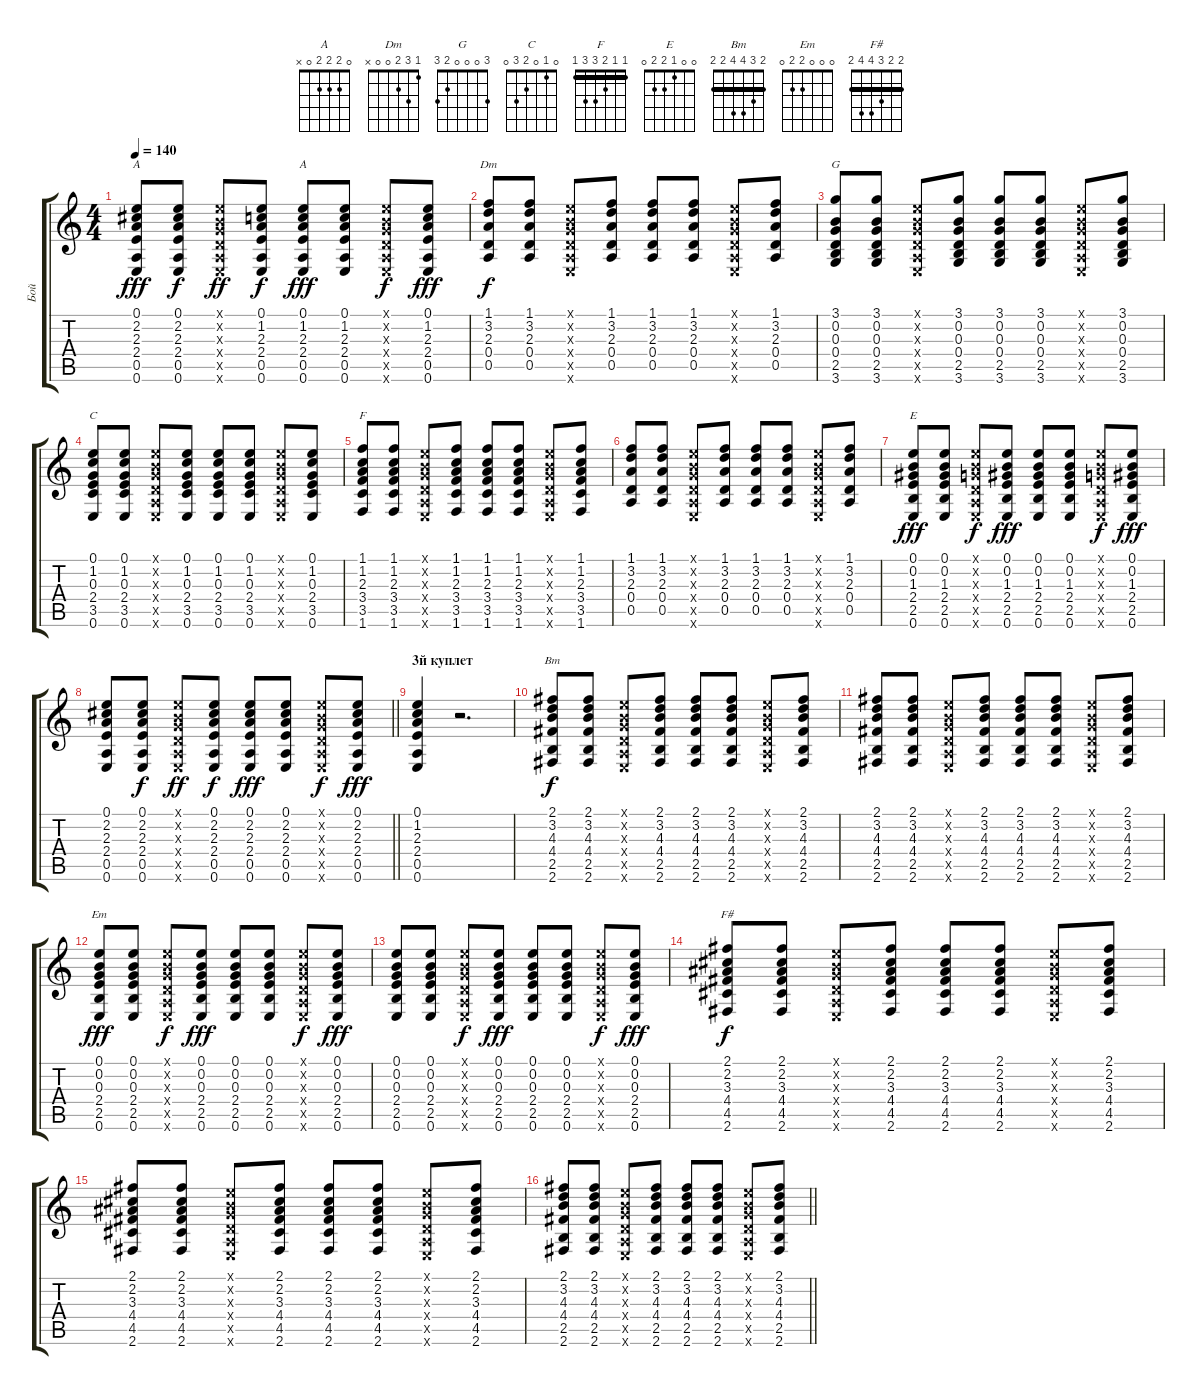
\track ("Бой" "Бой") {instrument acousticguitarsteel}
\staff {score tabs}
\tuning (E4 B3 G3 D3 A2 E2) {hide}
\chord ("A" 0 2 2 2 0 0)
\chord ("A" 0 2 2 2 0 x)
\chord ("Dm" 1 3 2 0 0 x)
\chord ("G" 3 0 0 0 2 3)
\chord ("C" 0 1 0 2 3 0)
\chord ("F" 1 1 2 3 3 1) {barre 1}
\chord ("E" 0 0 1 2 2 0)
\chord ("Bm" 2 3 4 4 2 2) {barre 2}
\chord ("Em" 0 0 0 2 2 0)
\chord ("F#" 2 2 3 4 4 2) {barre 2}
\ts (4 4)
\tempo 140
\clef g2
\ks c
(0.1 2.2 2.3 2.4 0.5 0.6).8{ch "A" dy fff} (0.1 2.2 2.3 2.4 0.5 0.6).8{dy f} (0.1{x} 0.2{x} 0.3{x} 0.4{x} 0.5{x} 0.6{x}).8{dy ff} (0.1 1.2 2.3 2.4 0.5 0.6).8{dy f} (0.1 1.2 2.3 2.4 0.5 0.6).8{ch "A" dy fff} (0.1 1.2 2.3 2.4 0.5 0.6).8 (0.1{x} 0.2{x} 0.3{x} 0.4{x} 0.5{x} 0.6{x}).8{dy f} (0.1 1.2 2.3 2.4 0.5 0.6).8{dy fff} |
(1.1 3.2 2.3 0.4 0.5).8{ch "Dm" dy f} (1.1 3.2 2.3 0.4 0.5).8 (0.1{x} 0.2{x} 0.3{x} 0.4{x} 0.5{x} 0.6{x}).8 (1.1 3.2 2.3 0.4 0.5).8 (1.1 3.2 2.3 0.4 0.5).8 (1.1 3.2 2.3 0.4 0.5).8 (0.1{x} 0.2{x} 0.3{x} 0.4{x} 0.5{x} 0.6{x}).8 (1.1 3.2 2.3 0.4 0.5).8 |
(3.1 0.2 0.3 0.4 2.5 3.6).8{ch "G"} (3.1 0.2 0.3 0.4 2.5 3.6).8 (0.1{x} 0.2{x} 0.3{x} 0.4{x} 0.5{x} 0.6{x}).8 (3.1 0.2 0.3 0.4 2.5 3.6).8 (3.1 0.2 0.3 0.4 2.5 3.6).8 (3.1 0.2 0.3 0.4 2.5 3.6).8 (0.1{x} 0.2{x} 0.3{x} 0.4{x} 0.5{x} 0.6{x}).8 (3.1 0.2 0.3 0.4 2.5 3.6).8 |
(0.1 1.2 0.3 2.4 3.5 0.6).8{ch "C"} (0.1 1.2 0.3 2.4 3.5 0.6).8 (0.1{x} 0.2{x} 0.3{x} 0.4{x} 0.5{x} 0.6{x}).8 (0.1 1.2 0.3 2.4 3.5 0.6).8 (0.1 1.2 0.3 2.4 3.5 0.6).8 (0.1 1.2 0.3 2.4 3.5 0.6).8 (0.1{x} 0.2{x} 0.3{x} 0.4{x} 0.5{x} 0.6{x}).8 (0.1 1.2 0.3 2.4 3.5 0.6).8 |
(1.1 1.2 2.3 3.4 3.5 1.6).8{ch "F"} (1.1 1.2 2.3 3.4 3.5 1.6).8 (0.1{x} 0.2{x} 0.3{x} 0.4{x} 0.5{x} 0.6{x}).8 (1.1 1.2 2.3 3.4 3.5 1.6).8 (1.1 1.2 2.3 3.4 3.5 1.6).8 (1.1 1.2 2.3 3.4 3.5 1.6).8 (0.1{x} 0.2{x} 0.3{x} 0.4{x} 0.5{x} 0.6{x}).8 (1.1 1.2 2.3 3.4 3.5 1.6).8 |
(1.1 3.2 2.3 0.4 0.5).8 (1.1 3.2 2.3 0.4 0.5).8 (0.1{x} 0.2{x} 0.3{x} 0.4{x} 0.5{x} 0.6{x}).8 (1.1 3.2 2.3 0.4 0.5).8 (1.1 3.2 2.3 0.4 0.5).8 (1.1 3.2 2.3 0.4 0.5).8 (0.1{x} 0.2{x} 0.3{x} 0.4{x} 0.5{x} 0.6{x}).8 (1.1 3.2 2.3 0.4 0.5).8 |
(0.1 0.2 1.3 2.4 2.5 0.6).8{ch "E" dy fff} (0.1 0.2 1.3 2.4 2.5 0.6).8 (0.1{x} 0.2{x} 0.3{x} 0.4{x} 0.5{x} 0.6{x}).8{dy f} (0.1 0.2 1.3 2.4 2.5 0.6).8{dy fff} (0.1 0.2 1.3 2.4 2.5 0.6).8 (0.1 0.2 1.3 2.4 2.5 0.6).8 (0.1{x} 0.2{x} 0.3{x} 0.4{x} 0.5{x} 0.6{x}).8{dy f} (0.1 0.2 1.3 2.4 2.5 0.6).8{dy fff} |
\barLineRight lightlight
(0.1 2.2 2.3 2.4 0.5 0.6).8 (0.1 2.2 2.3 2.4 0.5 0.6).8{dy f} (0.1{x} 0.2{x} 0.3{x} 0.4{x} 0.5{x} 0.6{x}).8{dy ff} (0.1 2.2 2.3 2.4 0.5 0.6).8{dy f} (0.1 2.2 2.3 2.4 0.5 0.6).8{dy fff} (0.1 2.2 2.3 2.4 0.5 0.6).8 (0.1{x} 0.2{x} 0.3{x} 0.4{x} 0.5{x} 0.6{x}).8{dy f} (0.1 2.2 2.3 2.4 0.5 0.6).8{dy fff} |
\section ("" "3й куплет")
(0.1 1.2 2.3 2.4 0.5 0.6).4 r.2{d} |
(2.1 3.2 4.3 4.4 2.5 2.6).8{ch "Bm" dy f} (2.1 3.2 4.3 4.4 2.5 2.6).8 (0.1{x} 0.2{x} 0.3{x} 0.4{x} 0.5{x} 0.6{x}).8 (2.1 3.2 4.3 4.4 2.5 2.6).8 (2.1 3.2 4.3 4.4 2.5 2.6).8 (2.1 3.2 4.3 4.4 2.5 2.6).8 (0.1{x} 0.2{x} 0.3{x} 0.4{x} 0.5{x} 0.6{x}).8 (2.1 3.2 4.3 4.4 2.5 2.6).8 |
(2.1 3.2 4.3 4.4 2.5 2.6).8 (2.1 3.2 4.3 4.4 2.5 2.6).8 (0.1{x} 0.2{x} 0.3{x} 0.4{x} 0.5{x} 0.6{x}).8 (2.1 3.2 4.3 4.4 2.5 2.6).8 (2.1 3.2 4.3 4.4 2.5 2.6).8 (2.1 3.2 4.3 4.4 2.5 2.6).8 (0.1{x} 0.2{x} 0.3{x} 0.4{x} 0.5{x} 0.6{x}).8 (2.1 3.2 4.3 4.4 2.5 2.6).8 |
(0.1 0.2 0.3 2.4 2.5 0.6).8{ch "Em" dy fff} (0.1 0.2 0.3 2.4 2.5 0.6).8 (0.1{x} 0.2{x} 0.3{x} 0.4{x} 0.5{x} 0.6{x}).8{dy f} (0.1 0.2 0.3 2.4 2.5 0.6).8{dy fff} (0.1 0.2 0.3 2.4 2.5 0.6).8 (0.1 0.2 0.3 2.4 2.5 0.6).8 (0.1{x} 0.2{x} 0.3{x} 0.4{x} 0.5{x} 0.6{x}).8{dy f} (0.1 0.2 0.3 2.4 2.5 0.6).8{dy fff} |
(0.1 0.2 0.3 2.4 2.5 0.6).8 (0.1 0.2 0.3 2.4 2.5 0.6).8 (0.1{x} 0.2{x} 0.3{x} 0.4{x} 0.5{x} 0.6{x}).8{dy f} (0.1 0.2 0.3 2.4 2.5 0.6).8{dy fff} (0.1 0.2 0.3 2.4 2.5 0.6).8 (0.1 0.2 0.3 2.4 2.5 0.6).8 (0.1{x} 0.2{x} 0.3{x} 0.4{x} 0.5{x} 0.6{x}).8{dy f} (0.1 0.2 0.3 2.4 2.5 0.6).8{dy fff} |
(2.1 2.2 3.3 4.4 4.5 2.6).8{ch "F#" dy f} (2.1 2.2 3.3 4.4 4.5 2.6).8 (0.1{x} 0.2{x} 0.3{x} 0.4{x} 0.5{x} 0.6{x}).8 (2.1 2.2 3.3 4.4 4.5 2.6).8 (2.1 2.2 3.3 4.4 4.5 2.6).8 (2.1 2.2 3.3 4.4 4.5 2.6).8 (0.1{x} 0.2{x} 0.3{x} 0.4{x} 0.5{x} 0.6{x}).8 (2.1 2.2 3.3 4.4 4.5 2.6).8 |
(2.1 2.2 3.3 4.4 4.5 2.6).8 (2.1 2.2 3.3 4.4 4.5 2.6).8 (0.1{x} 0.2{x} 0.3{x} 0.4{x} 0.5{x} 0.6{x}).8 (2.1 2.2 3.3 4.4 4.5 2.6).8 (2.1 2.2 3.3 4.4 4.5 2.6).8 (2.1 2.2 3.3 4.4 4.5 2.6).8 (0.1{x} 0.2{x} 0.3{x} 0.4{x} 0.5{x} 0.6{x}).8 (2.1 2.2 3.3 4.4 4.5 2.6).8 |
\barLineRight lightlight
(2.1 3.2 4.3 4.4 2.5 2.6).8 (2.1 3.2 4.3 4.4 2.5 2.6).8 (0.1{x} 0.2{x} 0.3{x} 0.4{x} 0.5{x} 0.6{x}).8 (2.1 3.2 4.3 4.4 2.5 2.6).8 (2.1 3.2 4.3 4.4 2.5 2.6).8 (2.1 3.2 4.3 4.4 2.5 2.6).8 (0.1{x} 0.2{x} 0.3{x} 0.4{x} 0.5{x} 0.6{x}).8 (2.1 3.2 4.3 4.4 2.5 2.6).8
